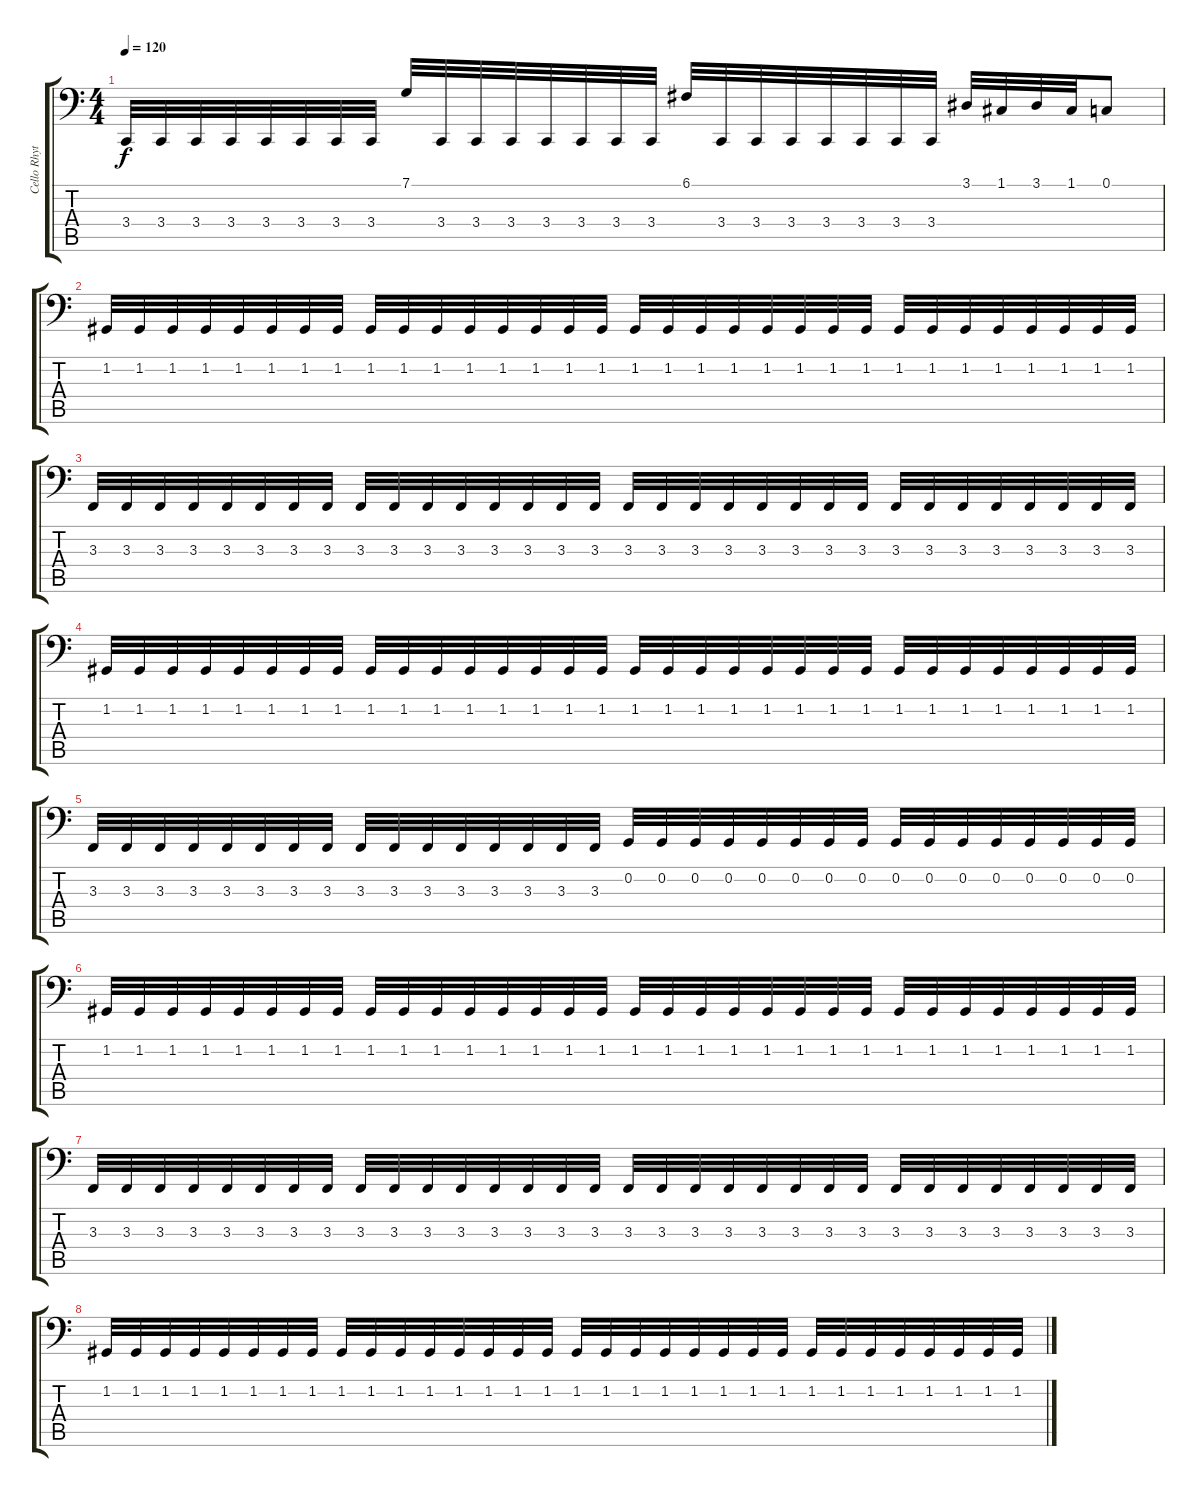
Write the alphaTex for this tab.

\track ("Cello Rhythm 2" "Cello Rhyt") {instrument cello}
\staff {score tabs}
\tuning (C3 G2 D2 A1 E1 B0) {hide}
\ts (4 4)
\tempo 120
\clef f4
\ks c
3.4.32{dy f} 3.4.32 3.4.32 3.4.32 3.4.32 3.4.32 3.4.32 3.4.32 7.1.32 3.4.32 3.4.32 3.4.32 3.4.32 3.4.32 3.4.32 3.4.32 6.1.32 3.4.32 3.4.32 3.4.32 3.4.32 3.4.32 3.4.32 3.4.32 3.1.32 1.1.32 3.1.32 1.1.32 0.1.8 |
1.2.32 1.2.32 1.2.32 1.2.32 1.2.32 1.2.32 1.2.32 1.2.32 1.2.32 1.2.32 1.2.32 1.2.32 1.2.32 1.2.32 1.2.32 1.2.32 1.2.32 1.2.32 1.2.32 1.2.32 1.2.32 1.2.32 1.2.32 1.2.32 1.2.32 1.2.32 1.2.32 1.2.32 1.2.32 1.2.32 1.2.32 1.2.32 |
3.3.32 3.3.32 3.3.32 3.3.32 3.3.32 3.3.32 3.3.32 3.3.32 3.3.32 3.3.32 3.3.32 3.3.32 3.3.32 3.3.32 3.3.32 3.3.32 3.3.32 3.3.32 3.3.32 3.3.32 3.3.32 3.3.32 3.3.32 3.3.32 3.3.32 3.3.32 3.3.32 3.3.32 3.3.32 3.3.32 3.3.32 3.3.32 |
1.2.32 1.2.32 1.2.32 1.2.32 1.2.32 1.2.32 1.2.32 1.2.32 1.2.32 1.2.32 1.2.32 1.2.32 1.2.32 1.2.32 1.2.32 1.2.32 1.2.32 1.2.32 1.2.32 1.2.32 1.2.32 1.2.32 1.2.32 1.2.32 1.2.32 1.2.32 1.2.32 1.2.32 1.2.32 1.2.32 1.2.32 1.2.32 |
3.3.32 3.3.32 3.3.32 3.3.32 3.3.32 3.3.32 3.3.32 3.3.32 3.3.32 3.3.32 3.3.32 3.3.32 3.3.32 3.3.32 3.3.32 3.3.32 0.2.32 0.2.32 0.2.32 0.2.32 0.2.32 0.2.32 0.2.32 0.2.32 0.2.32 0.2.32 0.2.32 0.2.32 0.2.32 0.2.32 0.2.32 0.2.32 |
1.2.32 1.2.32 1.2.32 1.2.32 1.2.32 1.2.32 1.2.32 1.2.32 1.2.32 1.2.32 1.2.32 1.2.32 1.2.32 1.2.32 1.2.32 1.2.32 1.2.32 1.2.32 1.2.32 1.2.32 1.2.32 1.2.32 1.2.32 1.2.32 1.2.32 1.2.32 1.2.32 1.2.32 1.2.32 1.2.32 1.2.32 1.2.32 |
3.3.32 3.3.32 3.3.32 3.3.32 3.3.32 3.3.32 3.3.32 3.3.32 3.3.32 3.3.32 3.3.32 3.3.32 3.3.32 3.3.32 3.3.32 3.3.32 3.3.32 3.3.32 3.3.32 3.3.32 3.3.32 3.3.32 3.3.32 3.3.32 3.3.32 3.3.32 3.3.32 3.3.32 3.3.32 3.3.32 3.3.32 3.3.32 |
1.2.32 1.2.32 1.2.32 1.2.32 1.2.32 1.2.32 1.2.32 1.2.32 1.2.32 1.2.32 1.2.32 1.2.32 1.2.32 1.2.32 1.2.32 1.2.32 1.2.32 1.2.32 1.2.32 1.2.32 1.2.32 1.2.32 1.2.32 1.2.32 1.2.32 1.2.32 1.2.32 1.2.32 1.2.32 1.2.32 1.2.32 1.2.32
